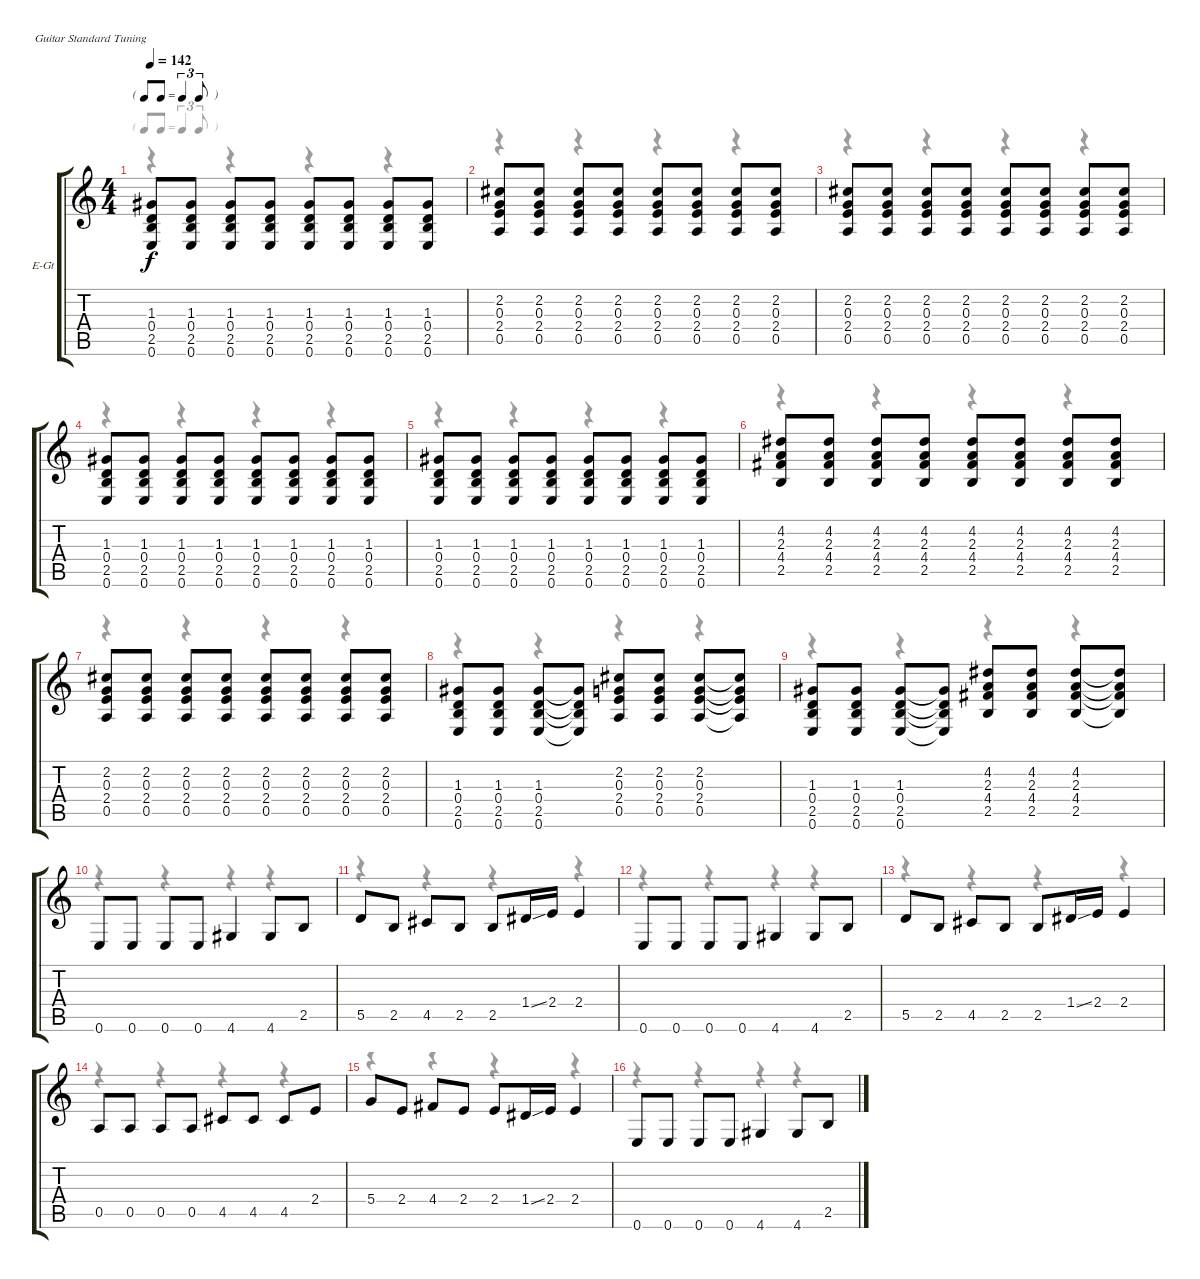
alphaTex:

\bracketExtendMode groupsimilarinstruments
\firstSystemTrackNameOrientation horizontal
\otherSystemsTrackNameOrientation horizontal
\track ("Track 2" "E-Gt") {instrument electricguitarjazz}
\staff {score tabs}
\tuning (E4 B3 G3 D3 A2 E2)
\voice
\ts (4 4)
\tf triplet8th
\tempo 142
\clef g2
\ks c
(1.3 0.4 2.5 0.6).8{dy f} (1.3 0.4 2.5 0.6).8 (1.3 0.4 2.5 0.6).8 (1.3 0.4 2.5 0.6).8 (1.3 0.4 2.5 0.6).8 (1.3 0.4 2.5 0.6).8 (1.3 0.4 2.5 0.6).8 (1.3 0.4 2.5 0.6).8 |
(2.2 0.3 2.4 0.5).8 (2.2 0.3 2.4 0.5).8 (2.2 0.3 2.4 0.5).8 (2.2 0.3 2.4 0.5).8 (2.2 0.3 2.4 0.5).8 (2.2 0.3 2.4 0.5).8 (2.2 0.3 2.4 0.5).8 (2.2 0.3 2.4 0.5).8 |
(2.2 0.3 2.4 0.5).8 (2.2 0.3 2.4 0.5).8 (2.2 0.3 2.4 0.5).8 (2.2 0.3 2.4 0.5).8 (2.2 0.3 2.4 0.5).8 (2.2 0.3 2.4 0.5).8 (2.2 0.3 2.4 0.5).8 (2.2 0.3 2.4 0.5).8 |
(1.3 0.4 2.5 0.6).8 (1.3 0.4 2.5 0.6).8 (1.3 0.4 2.5 0.6).8 (1.3 0.4 2.5 0.6).8 (1.3 0.4 2.5 0.6).8 (1.3 0.4 2.5 0.6).8 (1.3 0.4 2.5 0.6).8 (1.3 0.4 2.5 0.6).8 |
(1.3 0.4 2.5 0.6).8 (1.3 0.4 2.5 0.6).8 (1.3 0.4 2.5 0.6).8 (1.3 0.4 2.5 0.6).8 (1.3 0.4 2.5 0.6).8 (1.3 0.4 2.5 0.6).8 (1.3 0.4 2.5 0.6).8 (1.3 0.4 2.5 0.6).8 |
(4.2 2.3 4.4 2.5).8 (4.2 2.3 4.4 2.5).8 (4.2 2.3 4.4 2.5).8 (4.2 2.3 4.4 2.5).8 (4.2 2.3 4.4 2.5).8 (4.2 2.3 4.4 2.5).8 (4.2 2.3 4.4 2.5).8 (4.2 2.3 4.4 2.5).8 |
(2.2 0.3 2.4 0.5).8 (2.2 0.3 2.4 0.5).8 (2.2 0.3 2.4 0.5).8 (2.2 0.3 2.4 0.5).8 (2.2 0.3 2.4 0.5).8 (2.2 0.3 2.4 0.5).8 (2.2 0.3 2.4 0.5).8 (2.2 0.3 2.4 0.5).8 |
(1.3 0.4 2.5 0.6).8 (1.3 0.4 2.5 0.6).8 (1.3 0.4 2.5 0.6).8 (1.3{t} 0.4{t} 2.5{t} 0.6{t}).8 (2.2 0.3 2.4 0.5).8 (2.2 0.3 2.4 0.5).8 (2.2 0.3 2.4 0.5).8 (2.2{t} 0.3{t} 2.4{t} 0.5{t}).8 |
(1.3 0.4 2.5 0.6).8 (1.3 0.4 2.5 0.6).8 (1.3 0.4 2.5 0.6).8 (1.3{t} 0.4{t} 2.5{t} 0.6{t}).8 (4.2 2.3 4.4 2.5).8 (4.2 2.3 4.4 2.5).8 (4.2 2.3 4.4 2.5).8 (4.2{t} 2.3{t} 4.4{t} 2.5{t}).8 |
0.6.8 0.6.8 0.6.8 0.6.8 4.6.4 4.6.8 2.5.8 |
5.5.8 2.5.8 4.5.8 2.5.8 2.5.8 1.4{ss}.16 2.4.16 2.4.4 |
0.6.8 0.6.8 0.6.8 0.6.8 4.6.4 4.6.8 2.5.8 |
5.5.8 2.5.8 4.5.8 2.5.8 2.5.8 1.4{ss}.16 2.4.16 2.4.4 |
0.5.8 0.5.8 0.5.8 0.5.8 4.5.8 4.5.8 4.5.8 2.4.8 |
5.4.8 2.4.8 4.4.8 2.4.8 2.4.8 1.4{ss}.16 2.4.16 2.4.4 |
0.6.8 0.6.8 0.6.8 0.6.8 4.6.4 4.6.8 2.5.8
\voice
\clef g2
\ottava regular
\simile none
\ks c
r.4{dy mf} r.4 r.4 r.4 |
r.4 r.4 r.4 r.4 |
r.4 r.4 r.4 r.4 |
r.4 r.4 r.4 r.4 |
r.4 r.4 r.4 r.4 |
r.4 r.4 r.4 r.4 |
r.4 r.4 r.4 r.4 |
r.4 r.4 r.4 r.4 |
r.4 r.4 r.4 r.4 |
r.4 r.4 r.4 r.4 |
r.4 r.4 r.4 r.4 |
r.4 r.4 r.4 r.4 |
r.4 r.4 r.4 r.4 |
r.4 r.4 r.4 r.4 |
r.4 r.4 r.4 r.4 |
r.4 r.4 r.4 r.4
